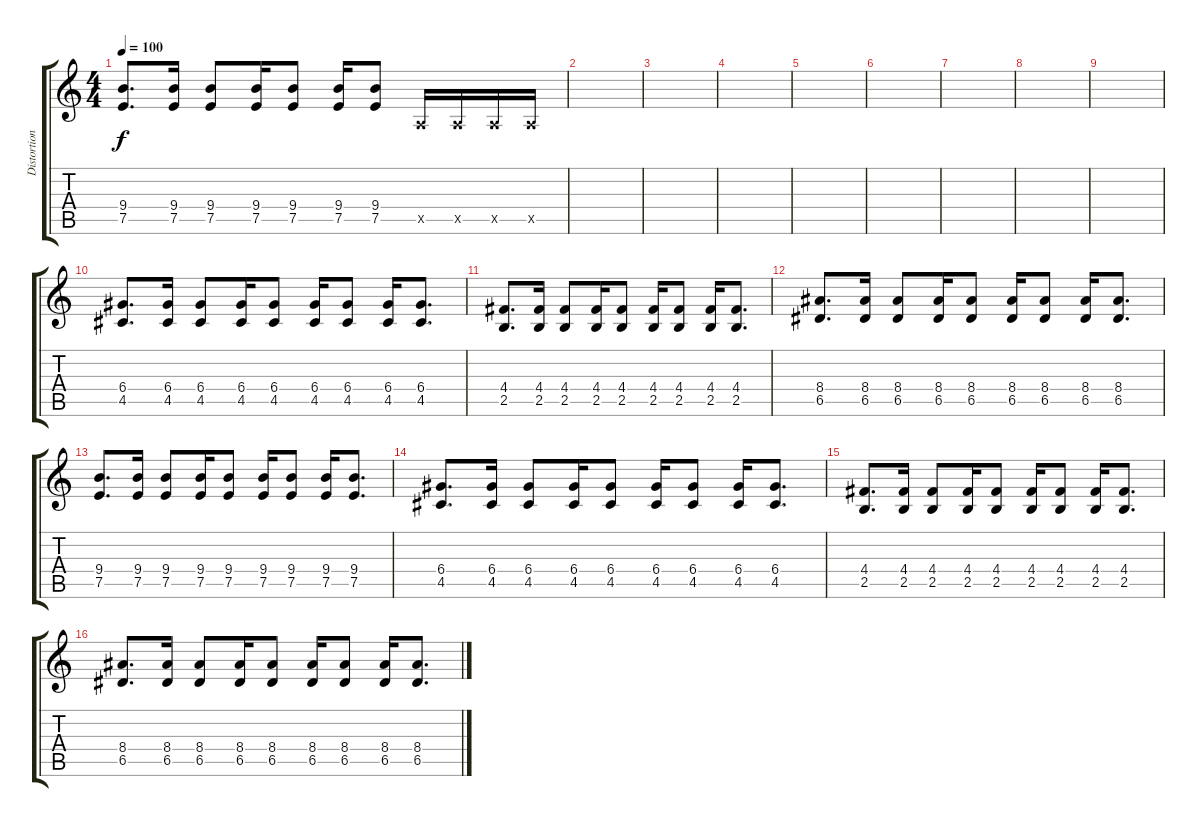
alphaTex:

\track ("Distortion Guitar" "Distortion") {instrument distortionguitar}
\staff {score tabs}
\tuning (E4 B3 G3 D3 A2 E2) {hide}
\ts (4 4)
\tempo 100
\clef g2
\ks c
(9.4 7.5).8{d dy f} (9.4 7.5).16 (9.4 7.5).8 (9.4 7.5).16 (9.4 7.5).8 (9.4 7.5).16 (9.4 7.5).8 0.5{x}.16 0.5{x}.16 0.5{x}.16 0.5{x}.16 |
|
|
|
|
|
|
|
|
(6.4 4.5).8{d} (6.4 4.5).16 (6.4 4.5).8 (6.4 4.5).16 (6.4 4.5).8 (6.4 4.5).16 (6.4 4.5).8 (6.4 4.5).16 (6.4 4.5).8{d} |
(4.4 2.5).8{d} (4.4 2.5).16 (4.4 2.5).8 (4.4 2.5).16 (4.4 2.5).8 (4.4 2.5).16 (4.4 2.5).8 (4.4 2.5).16 (4.4 2.5).8{d} |
(8.4 6.5).8{d} (8.4 6.5).16 (8.4 6.5).8 (8.4 6.5).16 (8.4 6.5).8 (8.4 6.5).16 (8.4 6.5).8 (8.4 6.5).16 (8.4 6.5).8{d} |
(9.4 7.5).8{d} (9.4 7.5).16 (9.4 7.5).8 (9.4 7.5).16 (9.4 7.5).8 (9.4 7.5).16 (9.4 7.5).8 (9.4 7.5).16 (9.4 7.5).8{d} |
(6.4 4.5).8{d} (6.4 4.5).16 (6.4 4.5).8 (6.4 4.5).16 (6.4 4.5).8 (6.4 4.5).16 (6.4 4.5).8 (6.4 4.5).16 (6.4 4.5).8{d} |
(4.4 2.5).8{d} (4.4 2.5).16 (4.4 2.5).8 (4.4 2.5).16 (4.4 2.5).8 (4.4 2.5).16 (4.4 2.5).8 (4.4 2.5).16 (4.4 2.5).8{d} |
(8.4 6.5).8{d} (8.4 6.5).16 (8.4 6.5).8 (8.4 6.5).16 (8.4 6.5).8 (8.4 6.5).16 (8.4 6.5).8 (8.4 6.5).16 (8.4 6.5).8{d}
